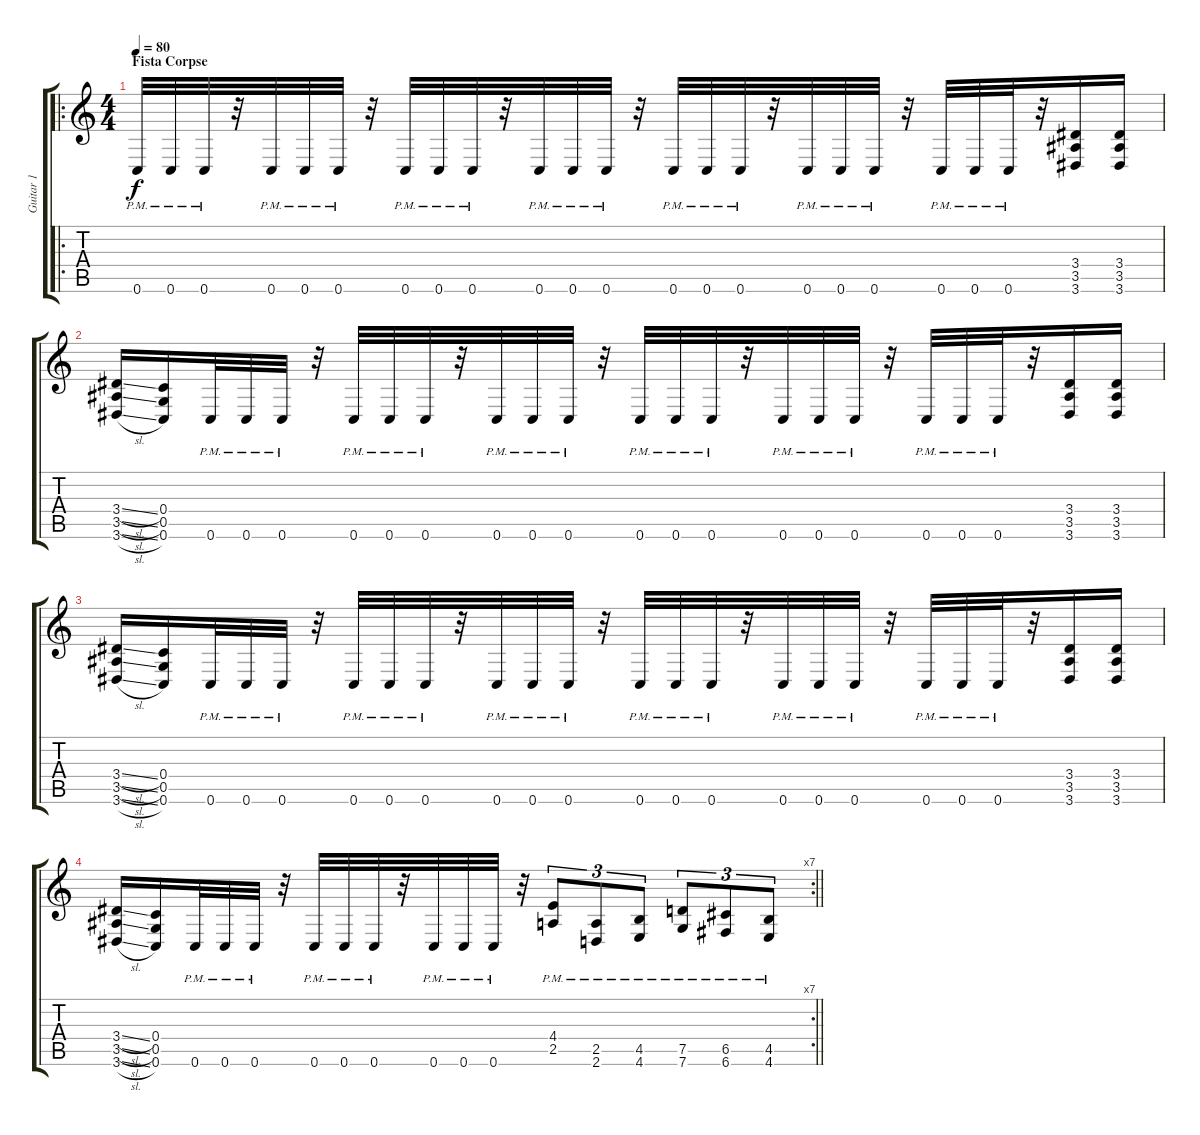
\track ("Guitar 1" "Guitar 1") {instrument distortionguitar}
\staff {score tabs}
\tuning (E4 C4 G3 C3 G2 C2) {hide}
\ro
\ts (4 4)
\section ("" "Fista Corpse")
\tempo 80
\clef g2
\ks c
0.6{pm}.32{dy f} 0.6{pm}.32 0.6{pm}.32 r.32 0.6{pm}.32 0.6{pm}.32 0.6{pm}.32 r.32 0.6{pm}.32 0.6{pm}.32 0.6{pm}.32 r.32 0.6{pm}.32 0.6{pm}.32 0.6{pm}.32 r.32 0.6{pm}.32 0.6{pm}.32 0.6{pm}.32 r.32 0.6{pm}.32 0.6{pm}.32 0.6{pm}.32 r.32 0.6{pm}.32 0.6{pm}.32 0.6{pm}.32 r.32 (3.4 3.5 3.6).16 (3.4 3.5 3.6).16 |
(3.4{sl} 3.5{sl} 3.6{sl}).16 (0.4 0.5 0.6).16 0.6{pm}.32 0.6{pm}.32 0.6{pm}.32 r.32 0.6{pm}.32 0.6{pm}.32 0.6{pm}.32 r.32 0.6{pm}.32 0.6{pm}.32 0.6{pm}.32 r.32 0.6{pm}.32 0.6{pm}.32 0.6{pm}.32 r.32 0.6{pm}.32 0.6{pm}.32 0.6{pm}.32 r.32 0.6{pm}.32 0.6{pm}.32 0.6{pm}.32 r.32 (3.4 3.5 3.6).16 (3.4 3.5 3.6).16 |
(3.4{sl} 3.5{sl} 3.6{sl}).16 (0.4 0.5 0.6).16 0.6{pm}.32 0.6{pm}.32 0.6{pm}.32 r.32 0.6{pm}.32 0.6{pm}.32 0.6{pm}.32 r.32 0.6{pm}.32 0.6{pm}.32 0.6{pm}.32 r.32 0.6{pm}.32 0.6{pm}.32 0.6{pm}.32 r.32 0.6{pm}.32 0.6{pm}.32 0.6{pm}.32 r.32 0.6{pm}.32 0.6{pm}.32 0.6{pm}.32 r.32 (3.4 3.5 3.6).16 (3.4 3.5 3.6).16 |
\rc 7
\barLineRight lightlight
(3.4{sl} 3.5{sl} 3.6{sl}).16 (0.4 0.5 0.6).16 0.6{pm}.32 0.6{pm}.32 0.6{pm}.32 r.32 0.6{pm}.32 0.6{pm}.32 0.6{pm}.32 r.32 0.6{pm}.32 0.6{pm}.32 0.6{pm}.32 r.32 (4.4{pm} 2.5{pm}).8{tu (3 2)} (2.5{pm} 2.6{pm}).8{tu (3 2)} (4.5{pm} 4.6{pm}).8{tu (3 2)} (7.5{pm} 7.6{pm}).8{tu (3 2)} (6.5{pm} 6.6{pm}).8{tu (3 2)} (4.5{pm} 4.6{pm}).8{tu (3 2)}
